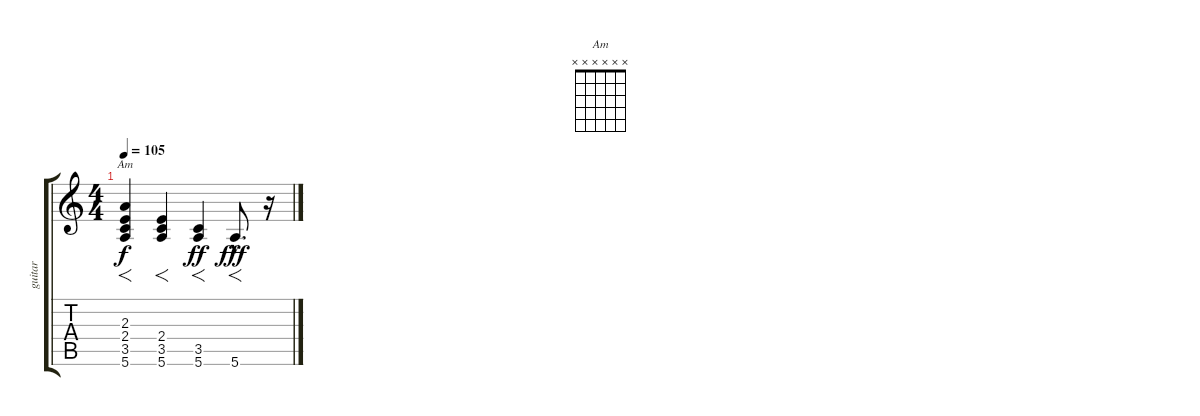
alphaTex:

\track ("guitar" "guitar") {instrument electricguitarclean}
\staff {score tabs}
\tuning (E4 B3 G3 D3 A2 E2) {hide}
\chord ("Am" x x x x x x) {firstfret 0}
\ts (4 4)
\tempo 105
\clef g2
\ks c
(2.3 2.4 3.5 5.6).4{f ch "Am" dy f volume 16} (2.4 3.5 5.6).4{f} (3.5 5.6).4{f dy ff} 5.6{hac}.8{f d dy fff} r.16
